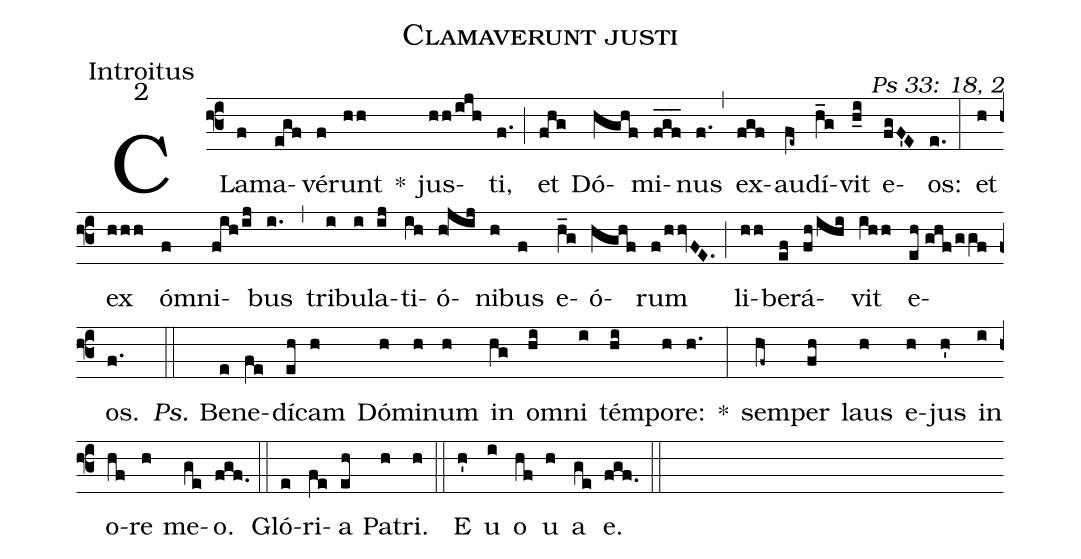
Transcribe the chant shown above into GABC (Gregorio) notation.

name: Clamaverunt justi;
office-part: Introitus;
mode: 2;
commentary: Ps 33: 18, 2;
%%
(f3) CLa(f)ma(egf)vé(f)runt(hh) *() jus(hh/ijh)ti,(f.) (;) et(fhg) Dó(hghf)mi(f_g_f_)nus(f.) (,) ex(fgf)au(fe~)dí(h_g)vit(h_i) e(fgF'E)os:(e.) (:)
et(h) ex(hhh) óm(f)ni(fih/ij)bus(i.) (,) tri(i)bu(i)la(ij)ti(ih)ó(h!jij)ni(h)bus(f) e(h_g)ó(hghf)rum(f/hhvFE.) (;) li(hh)be(ef)rá(fh/ihi)vit(ihh) e(eh//ghf/ggf)os.(f.) (::)
<i>Ps.</i> Be(e)ne(fe)dí(eh)cam(h) Dó(h)mi(h)num(h) in(hg) om(hi)ni(i) tém(hi)po(h)re:(h.) *(:)
sem(hf~)per(fh) laus(h) e(h)jus(h') in(i) o(hf)re(h) me(ge)o.(fgf.) (::)
Gló(e)ri(fe)a(eh) Pa(h)tri.(h) (::)
<eu>E(h') u(i) o(hf) u(h) a(ge) e.</eu>(fgf.) (::)
